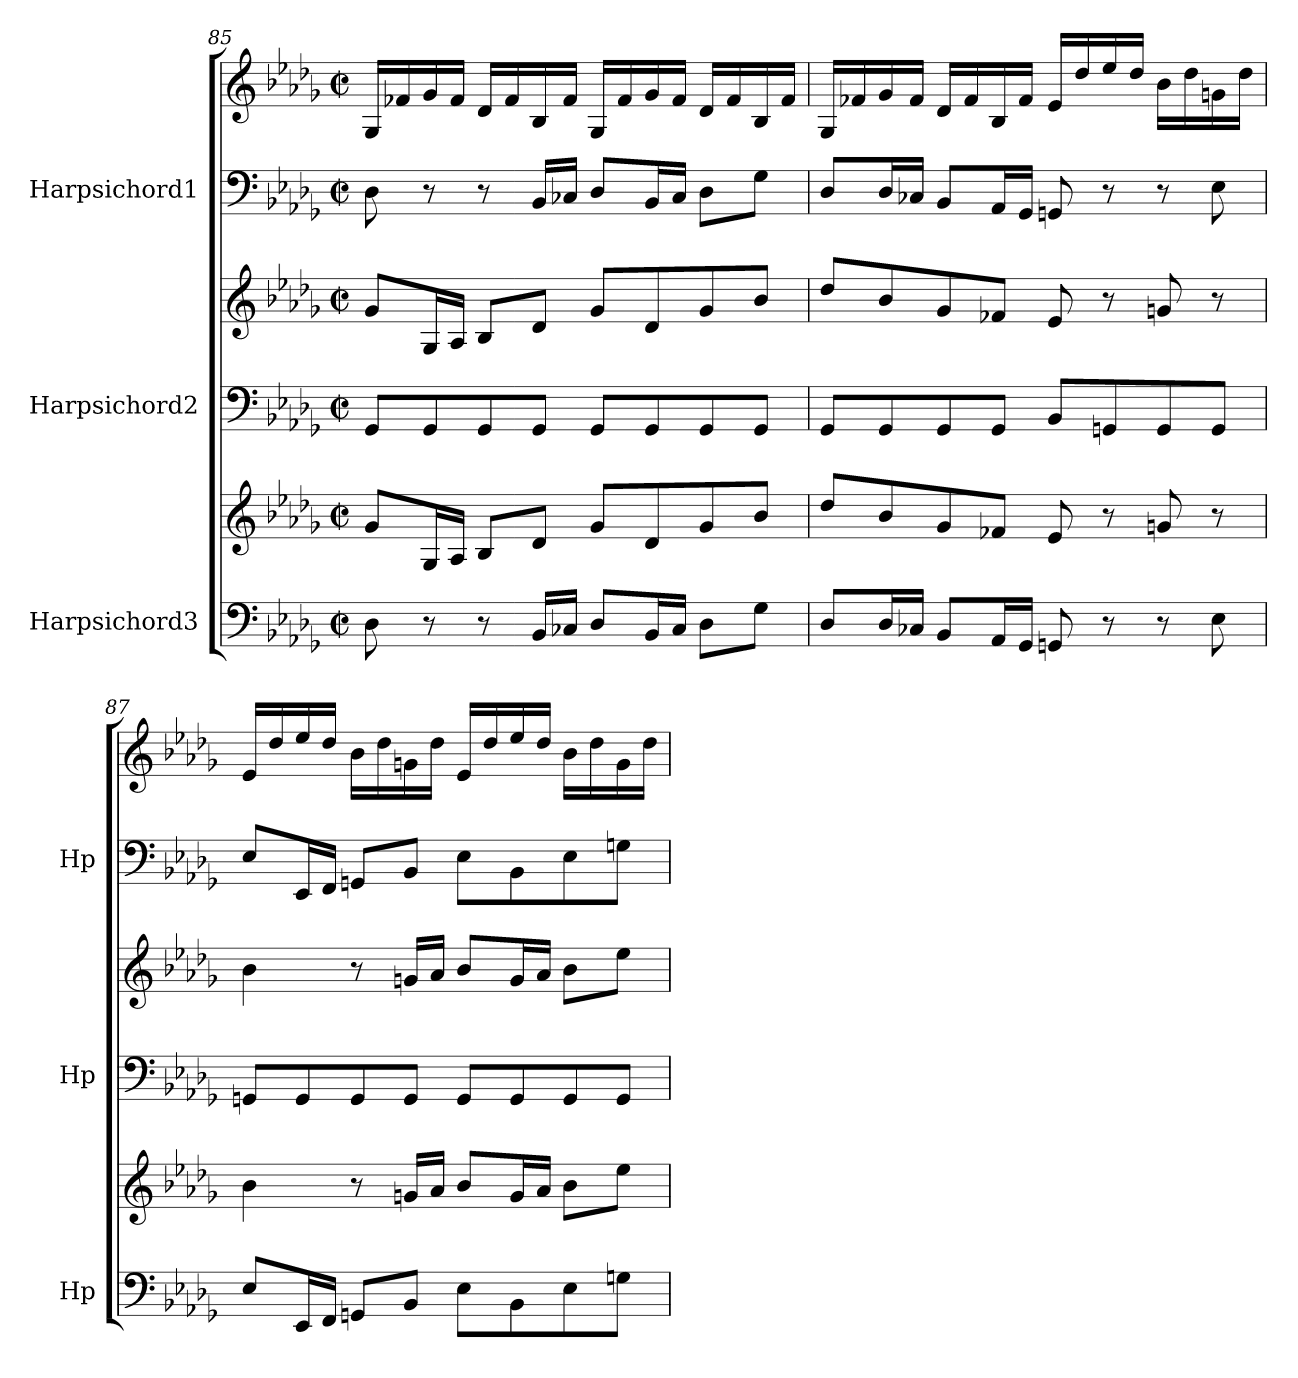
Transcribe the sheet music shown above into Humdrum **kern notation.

**kern	**kern	**kern	**kern	**kern	**kern
*part3	*part3	*part2	*part2	*part1	*part1
*staff6	*staff5	*staff4	*staff3	*staff2	*staff1
*I"Harpsichord3	*	*I"Harpsichord2	*	*I"Harpsichord1	*
*I'Hp	*	*I'Hp	*	*I'Hp	*
*clefF4	*clefG2	*clefF4	*clefG2	*clefF4	*clefG2
*k[b-e-a-d-g-]	*k[b-e-a-d-g-]	*k[b-e-a-d-g-]	*k[b-e-a-d-g-]	*k[b-e-a-d-g-]	*k[b-e-a-d-g-]
*M4/4	*M4/4	*M4/4	*M4/4	*M4/4	*M4/4
*met(c|)	*met(c|)	*met(c|)	*met(c|)	*met(c|)	*met(c|)
=85	=85	=85	=85	=85	=85
8D-\	8g-/L	8GG-/L	8g-/L	8D-\	16G-/LL
.	.	.	.	.	16f-X/
8r	16G-/L	8GG-/	16G-/L	8r	16g-/
.	16A-/JJ	.	16A-/JJ	.	16f-/JJ
8r	8B-/L	8GG-/	8B-/L	8r	16d-/LL
.	.	.	.	.	16f-/
16BB-/LL	8d-/J	8GG-/J	8d-/J	16BB-/LL	16B-/
16C-X/JJ	.	.	.	16C-X/JJ	16f-/JJ
8D-/L	8g-/L	8GG-/L	8g-/L	8D-/L	16G-/LL
.	.	.	.	.	16f-/
16BB-/L	8d-/	8GG-/	8d-/	16BB-/L	16g-/
16C-/JJ	.	.	.	16C-/JJ	16f-/JJ
8D-\L	8g-/	8GG-/	8g-/	8D-\L	16d-/LL
.	.	.	.	.	16f-/
8G-\J	8b-/J	8GG-/J	8b-/J	8G-\J	16B-/
.	.	.	.	.	16f-/JJ
=86	=86	=86	=86	=86	=86
8D-/L	8dd-/L	8GG-/L	8dd-/L	8D-/L	16G-/LL
.	.	.	.	.	16f-X/
16D-/L	8b-/	8GG-/	8b-/	16D-/L	16g-/
16C-X/JJ	.	.	.	16C-X/JJ	16f-/JJ
8BB-/L	8g-/	8GG-/	8g-/	8BB-/L	16d-/LL
.	.	.	.	.	16f-/
16AA-/L	8f-X/J	8GG-/J	8f-X/J	16AA-/L	16B-/
16GG-/JJ	.	.	.	16GG-/JJ	16f-/JJ
8GGn/	8e-/	8BB-/L	8e-/	8GGn/	16e-/LL
.	.	.	.	.	16dd-/
8r	8r	8GGn/	8r	8r	16ee-/
.	.	.	.	.	16dd-/JJ
8r	8gn/	8GG/	8gn/	8r	16b-\LL
.	.	.	.	.	16dd-\
8E-\	8r	8GG/J	8r	8E-\	16gn\
.	.	.	.	.	16dd-\JJ
!!LO:LB:g=z
=87	=87	=87	=87	=87	=87
8E-/L	4b-\	8GGn/L	4b-\	8E-/L	16e-/LL
.	.	.	.	.	16dd-/
16EE-/L	.	8GG/	.	16EE-/L	16ee-/
16FF/JJ	.	.	.	16FF/JJ	16dd-/JJ
8GGn/L	8r	8GG/	8r	8GGn/L	16b-\LL
.	.	.	.	.	16dd-\
8BB-/J	16gn/LL	8GG/J	16gn/LL	8BB-/J	16gn\
.	16a-/JJ	.	16a-/JJ	.	16dd-\JJ
8E-\L	8b-/L	8GG/L	8b-/L	8E-\L	16e-/LL
.	.	.	.	.	16dd-/
8BB-\	16g/L	8GG/	16g/L	8BB-\	16ee-/
.	16a-/JJ	.	16a-/JJ	.	16dd-/JJ
8E-\	8b-\L	8GG/	8b-\L	8E-\	16b-\LL
.	.	.	.	.	16dd-\
8Gn\J	8ee-\J	8GG/J	8ee-\J	8Gn\J	16g\
.	.	.	.	.	16dd-\JJ
=	=	=	=	=	=
*-	*-	*-	*-	*-	*-
